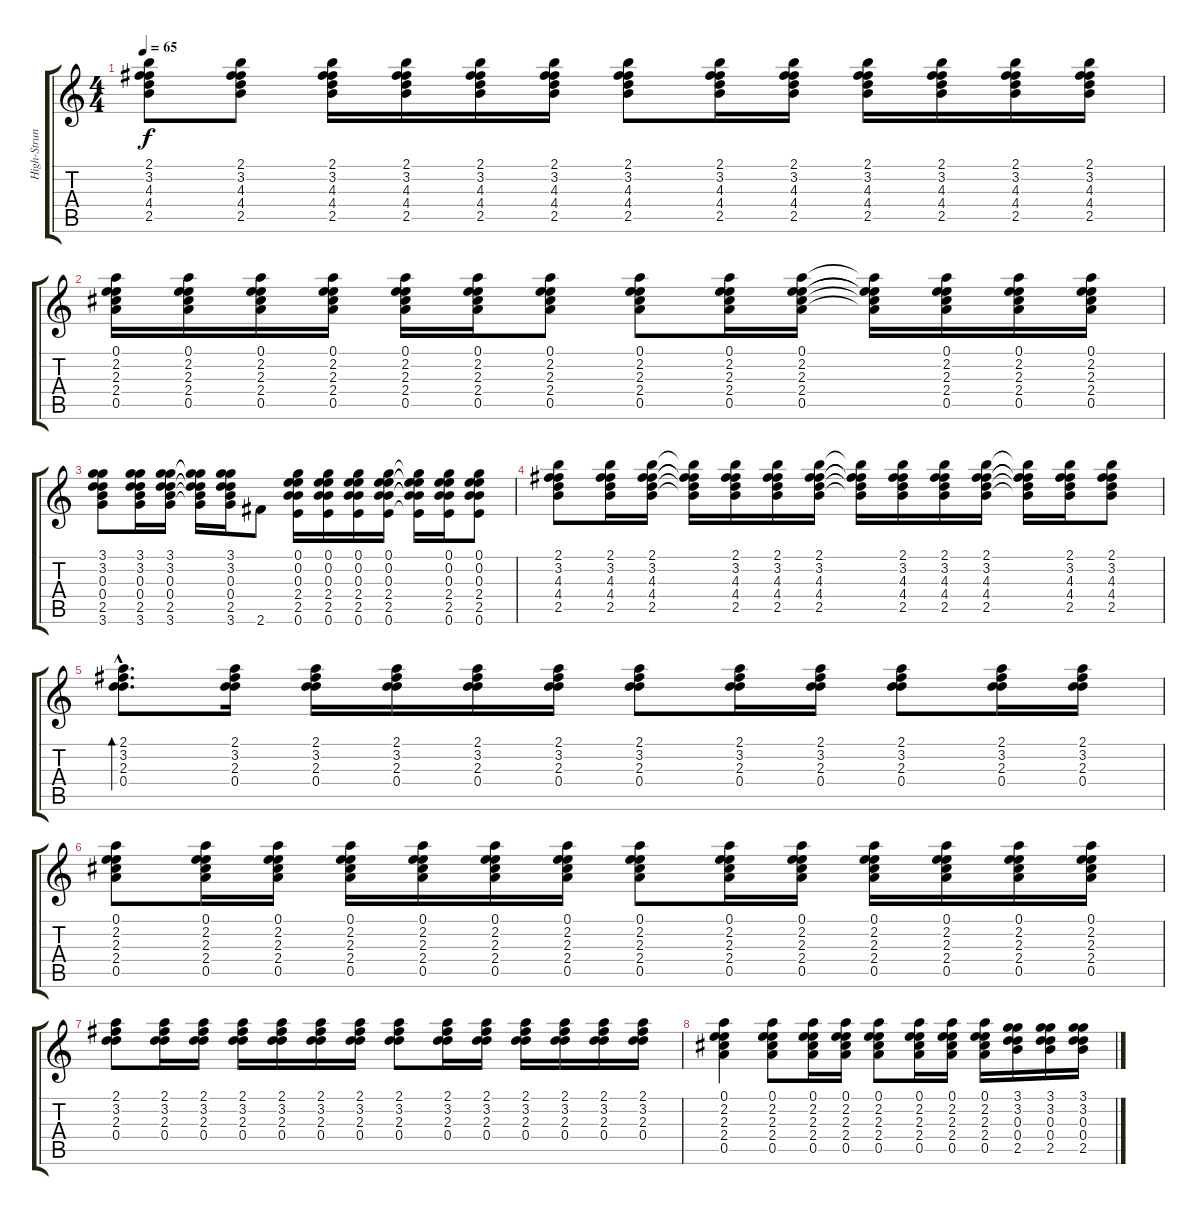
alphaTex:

\track ("High-Strung Acoustic" "High-Strun") {instrument acousticguitarsteel}
\staff {score tabs}
\tuning (E4 B3 G4 D4 A3 E3) {hide}
\ts (4 4)
\tempo 65
\clef g2
\ks c
(2.1 3.2 4.3 4.4 2.5).8{dy f} (2.1 3.2 4.3 4.4 2.5).8 (2.1 3.2 4.3 4.4 2.5).16 (2.1 3.2 4.3 4.4 2.5).16 (2.1 3.2 4.3 4.4 2.5).16 (2.1 3.2 4.3 4.4 2.5).16 (2.1 3.2 4.3 4.4 2.5).8 (2.1 3.2 4.3 4.4 2.5).16 (2.1 3.2 4.3 4.4 2.5).16 (2.1 3.2 4.3 4.4 2.5).16 (2.1 3.2 4.3 4.4 2.5).16 (2.1 3.2 4.3 4.4 2.5).16 (2.1 3.2 4.3 4.4 2.5).16 |
(0.1 2.2 2.3 2.4 0.5).16 (0.1 2.2 2.3 2.4 0.5).16 (0.1 2.2 2.3 2.4 0.5).16 (0.1 2.2 2.3 2.4 0.5).16 (0.1 2.2 2.3 2.4 0.5).16 (0.1 2.2 2.3 2.4 0.5).16 (0.1 2.2 2.3 2.4 0.5).8 (0.1 2.2 2.3 2.4 0.5).8 (0.1 2.2 2.3 2.4 0.5).16 (0.1 2.2 2.3 2.4 0.5).16 (0.1{t} 2.2{t} 2.3{t} 2.4{t} 0.5{t}).16 (0.1 2.2 2.3 2.4 0.5).16 (0.1 2.2 2.3 2.4 0.5).16 (0.1 2.2 2.3 2.4 0.5).16 |
(3.1 3.2 0.3 0.4 2.5 3.6).8 (3.1 3.2 0.3 0.4 2.5 3.6).16 (3.1 3.2 0.3 0.4 2.5 3.6).16 (3.1{t} 3.2{t} 0.3{t} 0.4{t} 2.5{t} 3.6{t}).16 (3.1 3.2 0.3 0.4 2.5 3.6).16 2.6.8 (0.1 0.2 0.3 2.4 2.5 0.6).16 (0.1 0.2 0.3 2.4 2.5 0.6).16 (0.1 0.2 0.3 2.4 2.5 0.6).16 (0.1 0.2 0.3 2.4 2.5 0.6).16 (0.1{t} 0.2{t} 0.3{t} 2.4{t} 2.5{t} 0.6{t}).16 (0.1 0.2 0.3 2.4 2.5 0.6).16 (0.1 0.2 0.3 2.4 2.5 0.6).8 |
(2.1 3.2 4.3 4.4 2.5).8 (2.1 3.2 4.3 4.4 2.5).16 (2.1 3.2 4.3 4.4 2.5).16 (2.1{t} 3.2{t} 4.3{t} 4.4{t} 2.5{t}).16 (2.1 3.2 4.3 4.4 2.5).16 (2.1 3.2 4.3 4.4 2.5).16 (2.1 3.2 4.3 4.4 2.5).16 (2.1{t} 3.2{t} 4.3{t} 4.4{t} 2.5{t}).16 (2.1 3.2 4.3 4.4 2.5).16 (2.1 3.2 4.3 4.4 2.5).16 (2.1 3.2 4.3 4.4 2.5).16 (2.1{t} 3.2{t} 4.3{t} 4.4{t} 2.5{t}).16 (2.1 3.2 4.3 4.4 2.5).16 (2.1 3.2 4.3 4.4 2.5).8 |
(2.1{hac} 3.2{hac} 2.3{hac} 0.4{hac}).8{d bd 60 volume 10} (2.1 3.2 2.3 0.4).16 (2.1 3.2 2.3 0.4).16 (2.1 3.2 2.3 0.4).16 (2.1 3.2 2.3 0.4).16 (2.1 3.2 2.3 0.4).16 (2.1 3.2 2.3 0.4).8 (2.1 3.2 2.3 0.4).16 (2.1 3.2 2.3 0.4).16 (2.1 3.2 2.3 0.4).8 (2.1 3.2 2.3 0.4).16 (2.1 3.2 2.3 0.4).16 |
(0.1 2.2 2.3 2.4 0.5).8 (0.1 2.2 2.3 2.4 0.5).16 (0.1 2.2 2.3 2.4 0.5).16 (0.1 2.2 2.3 2.4 0.5).16 (0.1 2.2 2.3 2.4 0.5).16 (0.1 2.2 2.3 2.4 0.5).16 (0.1 2.2 2.3 2.4 0.5).16 (0.1 2.2 2.3 2.4 0.5).8 (0.1 2.2 2.3 2.4 0.5).16 (0.1 2.2 2.3 2.4 0.5).16 (0.1 2.2 2.3 2.4 0.5).16 (0.1 2.2 2.3 2.4 0.5).16 (0.1 2.2 2.3 2.4 0.5).16 (0.1 2.2 2.3 2.4 0.5).16 |
(2.1 3.2 2.3 0.4).8 (2.1 3.2 2.3 0.4).16 (2.1 3.2 2.3 0.4).16 (2.1 3.2 2.3 0.4).16 (2.1 3.2 2.3 0.4).16 (2.1 3.2 2.3 0.4).16 (2.1 3.2 2.3 0.4).16 (2.1 3.2 2.3 0.4).8 (2.1 3.2 2.3 0.4).16 (2.1 3.2 2.3 0.4).16 (2.1 3.2 2.3 0.4).16 (2.1 3.2 2.3 0.4).16 (2.1 3.2 2.3 0.4).16 (2.1 3.2 2.3 0.4).16 |
(0.1 2.2 2.3 2.4 0.5).4 (0.1 2.2 2.3 2.4 0.5).8 (0.1 2.2 2.3 2.4 0.5).16 (0.1 2.2 2.3 2.4 0.5).16 (0.1 2.2 2.3 2.4 0.5).8 (0.1 2.2 2.3 2.4 0.5).16 (0.1 2.2 2.3 2.4 0.5).16 (0.1 2.2 2.3 2.4 0.5).16 (3.1 3.2 0.3 0.4 2.5).16 (3.1 3.2 0.3 0.4 2.5).16 (3.1 3.2 0.3 0.4 2.5).16
